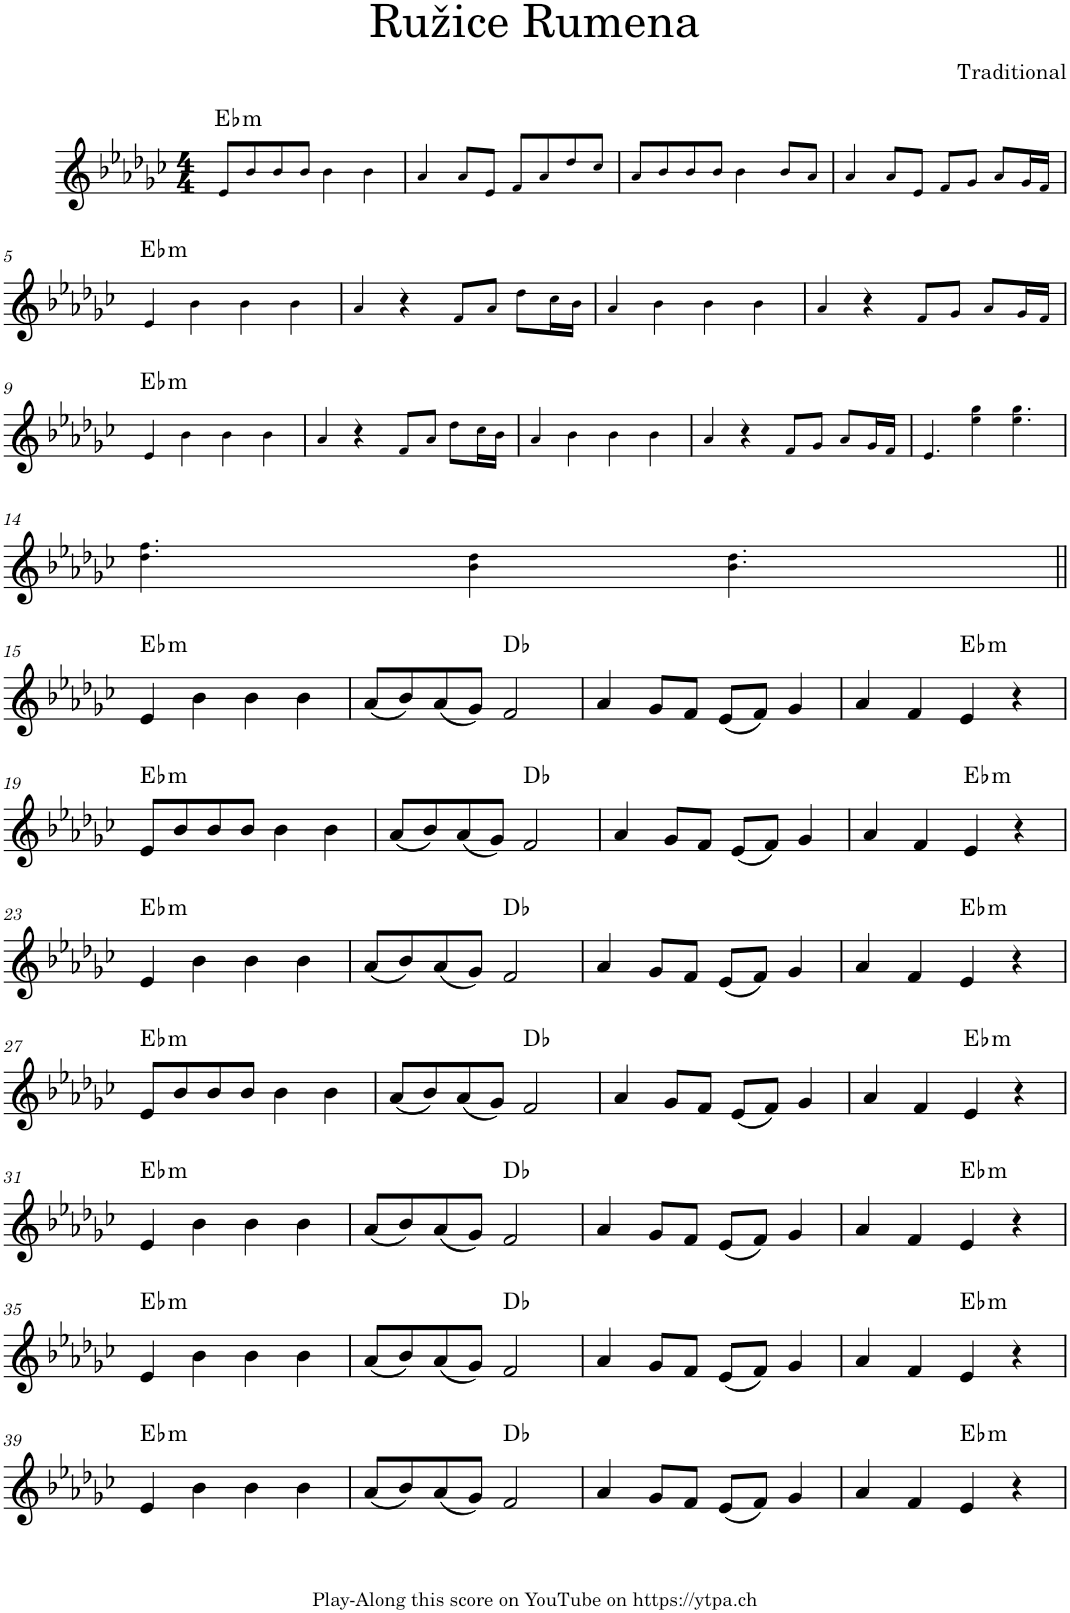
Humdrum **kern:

**kern	**harte
*part1	*part1
*staff1	*
*I"Piano	*
*I'Pno.	*
*clefG2	*
*k[b-e-a-d-g-c-]	*
*M4/4	*
=1	=1
!	!LO:H:kt=m
8e-!/L	Eb:min
8b-!/	.
8b-!/	.
8b-!/J	.
4b-!\	.
4b-!\	.
=2	=2
4a-!/	.
8a-!/L	.
8e-!/J	.
8f!/L	.
8a-!/	.
8dd-!/	.
8cc-!/J	.
=3	=3
8a-!/L	.
8b-!/	.
8b-!/	.
8b-!/J	.
4b-!\	.
8b-!/L	.
8a-!/J	.
=4	=4
4a-!/	.
8a-!/L	.
8e-!/J	.
8f!/L	.
8g-!/J	.
8a-!/L	.
16g-!/L	.
16f!/JJ	.
!!LO:LB:g=z
=5	=5
!	!LO:H:kt=m
4e-!/	Eb:min
4b-!\	.
4b-!\	.
4b-!\	.
=6	=6
4a-!/	.
4r	.
8f!/L	.
8a-!/J	.
8dd-!\L	.
16cc-!\L	.
16b-!\JJ	.
=7	=7
4a-!/	.
4b-!\	.
4b-!\	.
4b-!\	.
=8	=8
4a-!/	.
4r	.
8f!/L	.
8g-!/J	.
8a-!/L	.
16g-!/L	.
16f!/JJ	.
!!LO:LB:g=z
=9	=9
!	!LO:H:kt=m
4e-!/	Eb:min
4b-!\	.
4b-!\	.
4b-!\	.
=10	=10
4a-!/	.
4r	.
8f!/L	.
8a-!/J	.
8dd-!\L	.
16cc-!\L	.
16b-!\JJ	.
=11	=11
4a-!/	.
4b-!\	.
4b-!\	.
4b-!\	.
=12	=12
4a-!/	.
4r	.
8f!/L	.
8g-!/J	.
8a-!/L	.
16g-!/L	.
16f!/JJ	.
=13	=13
4.e-!/	.
4ee-!\ 4gg-!\	.
4.ee-!\ 4.gg-!\	.
!!LO:LB:g=z
=14	=14
4.dd-!\ 4.ff!\	.
4b-!\ 4dd-!\	.
4.b-!\ 4.dd-!\	.
!!LO:LB:g=z
=15||	=15||
!	!LO:H:kt=m
4e-/	Eb:min
4b-\	.
4b-\	.
4b-\	.
=16	=16
(8a-/L	.
8b-/)	.
(8a-/	.
8g-/J)	.
2f/	Db:maj
=17	=17
4a-/	.
8g-/L	.
8f/J	.
(8e-/L	.
8f/J)	.
4g-/	.
=18	=18
4a-/	.
4f/	.
!	!LO:H:kt=m
4e-/	Eb:min
4r	.
!!LO:LB:g=z
=19	=19
!	!LO:H:kt=m
8e-/L	Eb:min
8b-/	.
8b-/	.
8b-/J	.
4b-\	.
4b-\	.
=20	=20
(8a-/L	.
8b-/)	.
(8a-/	.
8g-/J)	.
2f/	Db:maj
=21	=21
4a-/	.
8g-/L	.
8f/J	.
(8e-/L	.
8f/J)	.
4g-/	.
=22	=22
4a-/	.
4f/	.
!	!LO:H:kt=m
4e-/	Eb:min
4r	.
!!LO:LB:g=z
=23	=23
!	!LO:H:kt=m
4e-/	Eb:min
4b-\	.
4b-\	.
4b-\	.
=24	=24
(8a-/L	.
8b-/)	.
(8a-/	.
8g-/J)	.
2f/	Db:maj
=25	=25
4a-/	.
8g-/L	.
8f/J	.
(8e-/L	.
8f/J)	.
4g-/	.
=26	=26
4a-/	.
4f/	.
!	!LO:H:kt=m
4e-/	Eb:min
4r	.
!!LO:LB:g=z
=27	=27
!	!LO:H:kt=m
8e-/L	Eb:min
8b-/	.
8b-/	.
8b-/J	.
4b-\	.
4b-\	.
=28	=28
(8a-/L	.
8b-/)	.
(8a-/	.
8g-/J)	.
2f/	Db:maj
=29	=29
4a-/	.
8g-/L	.
8f/J	.
(8e-/L	.
8f/J)	.
4g-/	.
=30	=30
4a-/	.
4f/	.
!	!LO:H:kt=m
4e-/	Eb:min
4r	.
!!LO:LB:g=z
=31	=31
!	!LO:H:kt=m
4e-/	Eb:min
4b-\	.
4b-\	.
4b-\	.
=32	=32
(8a-/L	.
8b-/)	.
(8a-/	.
8g-/J)	.
2f/	Db:maj
=33	=33
4a-/	.
8g-/L	.
8f/J	.
(8e-/L	.
8f/J)	.
4g-/	.
=34	=34
4a-/	.
4f/	.
!	!LO:H:kt=m
4e-/	Eb:min
4r	.
!!LO:LB:g=z
=35	=35
!	!LO:H:kt=m
4e-/	Eb:min
4b-\	.
4b-\	.
4b-\	.
=36	=36
(8a-/L	.
8b-/)	.
(8a-/	.
8g-/J)	.
2f/	Db:maj
=37	=37
4a-/	.
8g-/L	.
8f/J	.
(8e-/L	.
8f/J)	.
4g-/	.
=38	=38
4a-/	.
4f/	.
!	!LO:H:kt=m
4e-/	Eb:min
4r	.
!!LO:LB:g=z
=39	=39
!	!LO:H:kt=m
4e-/	Eb:min
4b-\	.
4b-\	.
4b-\	.
=40	=40
(8a-/L	.
8b-/)	.
(8a-/	.
8g-/J)	.
2f/	Db:maj
=41	=41
4a-/	.
8g-/L	.
8f/J	.
(8e-/L	.
8f/J)	.
4g-/	.
=42	=42
4a-/	.
4f/	.
!	!LO:H:kt=m
4e-/	Eb:min
4r	.
=	=
*-	*-
